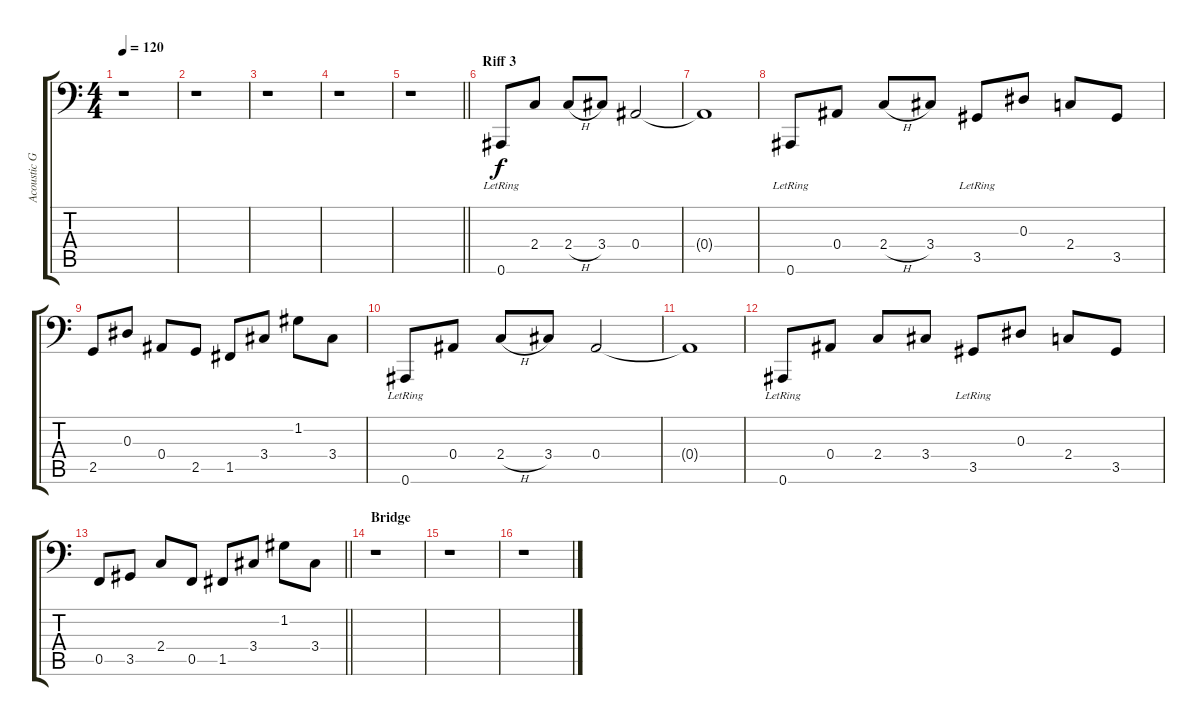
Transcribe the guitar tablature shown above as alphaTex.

\track ("Acoustic Guitar 2" "Acoustic G") {instrument acousticgrandpiano}
\staff {score tabs}
\tuning (C4 G3 Eb3 Bb2 F2 Bb1) {hide}
\ts (4 4)
\tempo 120
\clef f4
\ks c
r.1{dy f} |
r.1 |
r.1 |
r.1 |
\barLineRight lightlight
r.1 |
\section ("" "Riff 3")
0.6{lr}.8 2.4.8 2.4{h}.8 3.4.8 0.4.2 |
0.4{t}.1 |
0.6{lr}.8 0.4.8 2.4{h}.8 3.4.8 3.5{lr}.8 0.3.8 2.4.8 3.5.8 |
2.5.8 0.3.8 0.4.8 2.5.8 1.5.8 3.4.8 1.2.8 3.4.8 |
0.6{lr}.8 0.4.8 2.4{h}.8 3.4.8 0.4.2 |
0.4{t}.1 |
0.6{lr}.8 0.4.8 2.4.8 3.4.8 3.5{lr}.8 0.3.8 2.4.8 3.5.8 |
\barLineRight lightlight
0.5.8 3.5.8 2.4.8 0.5.8 1.5.8 3.4.8 1.2.8 3.4.8 |
\section ("" "Bridge")
r.1 |
r.1 |
r.1
